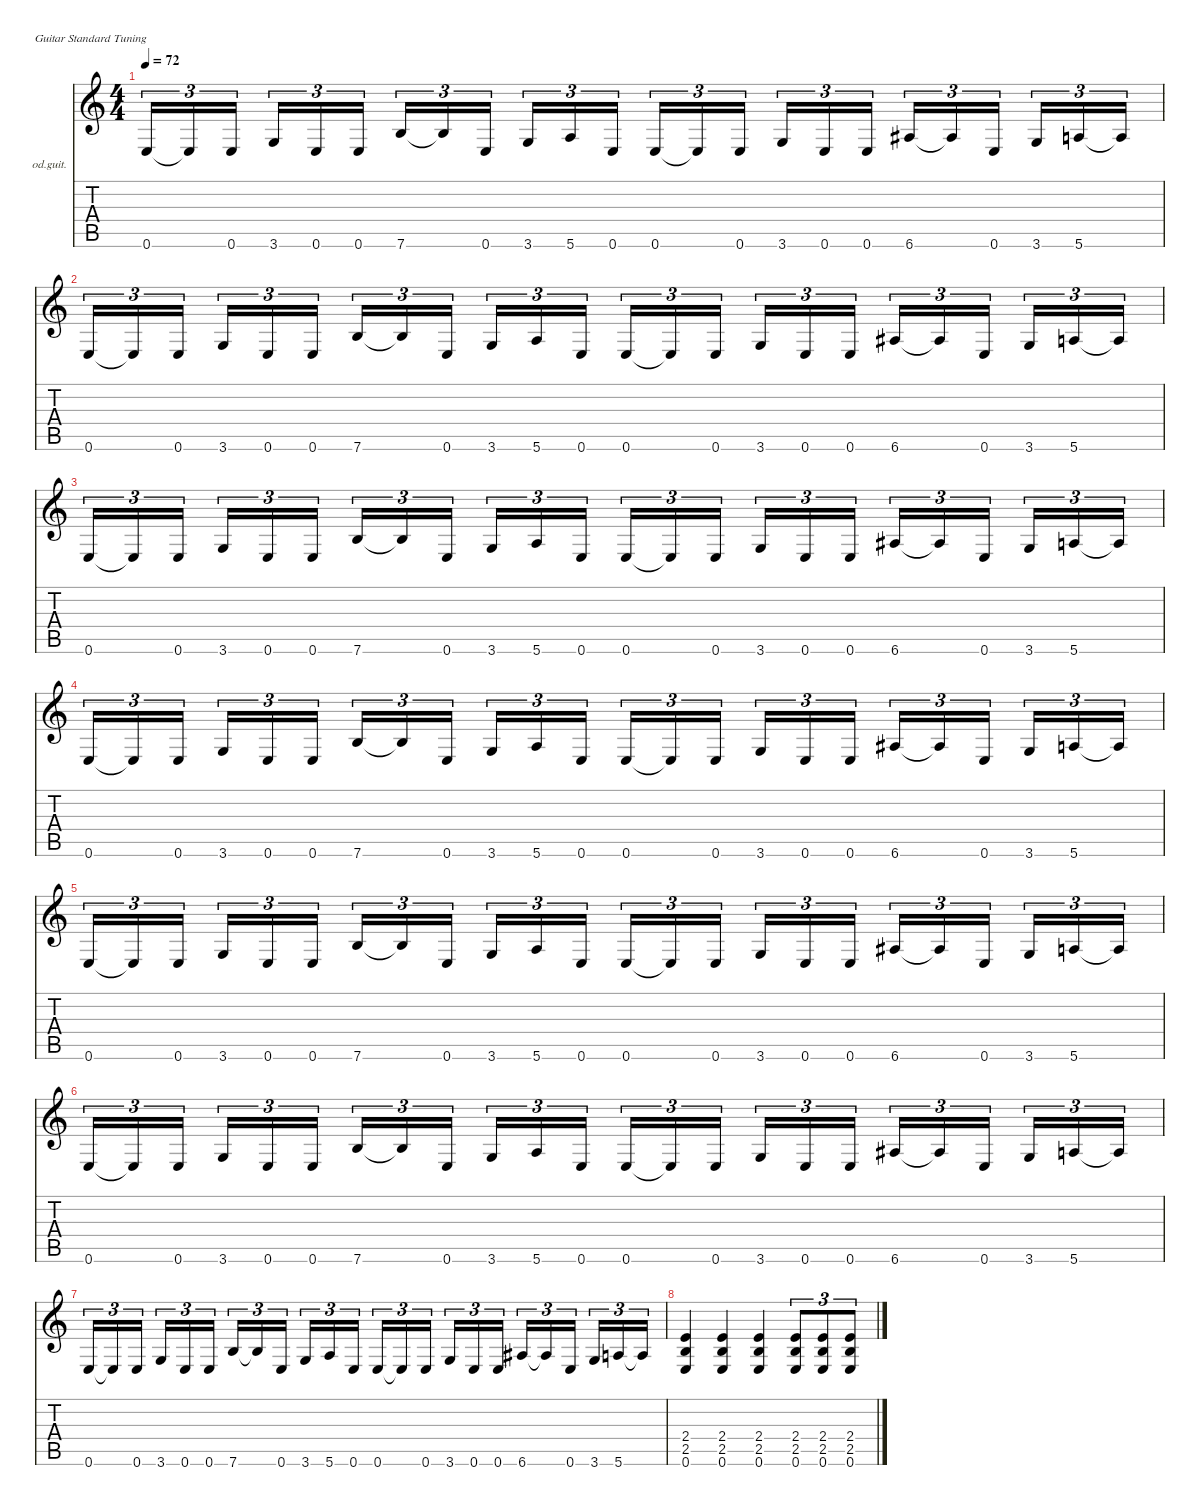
\defaultSystemsLayout 4
\hideDynamics
\bracketExtendMode nobrackets
\firstSystemTrackNameOrientation horizontal
\otherSystemsTrackNameOrientation horizontal
\track ("giorgos" "od.guit.") {instrument overdrivenguitar}
\staff {score tabs}
\tuning (E4 B3 G3 D3 A2 E2)
\ts (4 4)
\tempo 72
\clef g2
\ks c
0.6.16{tu (3 2) dy f beam Up} 0.6{t}.16{tu (3 2) beam Up} 0.6.16{tu (3 2) beam Up} 3.6.16{tu (3 2) beam Up} 0.6.16{tu (3 2) beam Up} 0.6.16{tu (3 2) beam Up} 7.6.16{tu (3 2) beam Up} 7.6{t}.16{tu (3 2) beam Up} 0.6.16{tu (3 2) beam Up} 3.6.16{tu (3 2) beam Up} 5.6.16{tu (3 2) beam Up} 0.6.16{tu (3 2) beam Up} 0.6.16{tu (3 2) beam Up} 0.6{t}.16{tu (3 2) beam Up} 0.6.16{tu (3 2) beam Up} 3.6.16{tu (3 2) beam Up} 0.6.16{tu (3 2) beam Up} 0.6.16{tu (3 2) beam Up} 6.6{acc #}.16{tu (3 2) beam Up} 6.6{t acc #}.16{tu (3 2) beam Up} 0.6.16{tu (3 2) beam Up} 3.6.16{tu (3 2) beam Up} 5.6.16{tu (3 2) beam Up} 5.6{t}.16{tu (3 2) beam Up} |
0.6.16{tu (3 2) beam Up} 0.6{t}.16{tu (3 2) beam Up} 0.6.16{tu (3 2) beam Up} 3.6.16{tu (3 2) beam Up} 0.6.16{tu (3 2) beam Up} 0.6.16{tu (3 2) beam Up} 7.6.16{tu (3 2) beam Up} 7.6{t}.16{tu (3 2) beam Up} 0.6.16{tu (3 2) beam Up} 3.6.16{tu (3 2) beam Up} 5.6.16{tu (3 2) beam Up} 0.6.16{tu (3 2) beam Up} 0.6.16{tu (3 2) beam Up} 0.6{t}.16{tu (3 2) beam Up} 0.6.16{tu (3 2) beam Up} 3.6.16{tu (3 2) beam Up} 0.6.16{tu (3 2) beam Up} 0.6.16{tu (3 2) beam Up} 6.6{acc #}.16{tu (3 2) beam Up} 6.6{t acc #}.16{tu (3 2) beam Up} 0.6.16{tu (3 2) beam Up} 3.6.16{tu (3 2) beam Up} 5.6.16{tu (3 2) beam Up} 5.6{t}.16{tu (3 2) beam Up} |
0.6.16{tu (3 2) beam Up} 0.6{t}.16{tu (3 2) beam Up} 0.6.16{tu (3 2) beam Up} 3.6.16{tu (3 2) beam Up} 0.6.16{tu (3 2) beam Up} 0.6.16{tu (3 2) beam Up} 7.6.16{tu (3 2) beam Up} 7.6{t}.16{tu (3 2) beam Up} 0.6.16{tu (3 2) beam Up} 3.6.16{tu (3 2) beam Up} 5.6.16{tu (3 2) beam Up} 0.6.16{tu (3 2) beam Up} 0.6.16{tu (3 2) beam Up} 0.6{t}.16{tu (3 2) beam Up} 0.6.16{tu (3 2) beam Up} 3.6.16{tu (3 2) beam Up} 0.6.16{tu (3 2) beam Up} 0.6.16{tu (3 2) beam Up} 6.6{acc #}.16{tu (3 2) beam Up} 6.6{t acc #}.16{tu (3 2) beam Up} 0.6.16{tu (3 2) beam Up} 3.6.16{tu (3 2) beam Up} 5.6.16{tu (3 2) beam Up} 5.6{t}.16{tu (3 2) beam Up} |
0.6.16{tu (3 2) beam Up} 0.6{t}.16{tu (3 2) beam Up} 0.6.16{tu (3 2) beam Up} 3.6.16{tu (3 2) beam Up} 0.6.16{tu (3 2) beam Up} 0.6.16{tu (3 2) beam Up} 7.6.16{tu (3 2) beam Up} 7.6{t}.16{tu (3 2) beam Up} 0.6.16{tu (3 2) beam Up} 3.6.16{tu (3 2) beam Up} 5.6.16{tu (3 2) beam Up} 0.6.16{tu (3 2) beam Up} 0.6.16{tu (3 2) beam Up} 0.6{t}.16{tu (3 2) beam Up} 0.6.16{tu (3 2) beam Up} 3.6.16{tu (3 2) beam Up} 0.6.16{tu (3 2) beam Up} 0.6.16{tu (3 2) beam Up} 6.6{acc #}.16{tu (3 2) beam Up} 6.6{t acc #}.16{tu (3 2) beam Up} 0.6.16{tu (3 2) beam Up} 3.6.16{tu (3 2) beam Up} 5.6.16{tu (3 2) beam Up} 5.6{t}.16{tu (3 2) beam Up} |
0.6.16{tu (3 2) beam Up} 0.6{t}.16{tu (3 2) beam Up} 0.6.16{tu (3 2) beam Up} 3.6.16{tu (3 2) beam Up} 0.6.16{tu (3 2) beam Up} 0.6.16{tu (3 2) beam Up} 7.6.16{tu (3 2) beam Up} 7.6{t}.16{tu (3 2) beam Up} 0.6.16{tu (3 2) beam Up} 3.6.16{tu (3 2) beam Up} 5.6.16{tu (3 2) beam Up} 0.6.16{tu (3 2) beam Up} 0.6.16{tu (3 2) beam Up} 0.6{t}.16{tu (3 2) beam Up} 0.6.16{tu (3 2) beam Up} 3.6.16{tu (3 2) beam Up} 0.6.16{tu (3 2) beam Up} 0.6.16{tu (3 2) beam Up} 6.6{acc #}.16{tu (3 2) beam Up} 6.6{t acc #}.16{tu (3 2) beam Up} 0.6.16{tu (3 2) beam Up} 3.6.16{tu (3 2) beam Up} 5.6.16{tu (3 2) beam Up} 5.6{t}.16{tu (3 2) beam Up} |
0.6.16{tu (3 2) beam Up} 0.6{t}.16{tu (3 2) beam Up} 0.6.16{tu (3 2) beam Up} 3.6.16{tu (3 2) beam Up} 0.6.16{tu (3 2) beam Up} 0.6.16{tu (3 2) beam Up} 7.6.16{tu (3 2) beam Up} 7.6{t}.16{tu (3 2) beam Up} 0.6.16{tu (3 2) beam Up} 3.6.16{tu (3 2) beam Up} 5.6.16{tu (3 2) beam Up} 0.6.16{tu (3 2) beam Up} 0.6.16{tu (3 2) beam Up} 0.6{t}.16{tu (3 2) beam Up} 0.6.16{tu (3 2) beam Up} 3.6.16{tu (3 2) beam Up} 0.6.16{tu (3 2) beam Up} 0.6.16{tu (3 2) beam Up} 6.6{acc #}.16{tu (3 2) beam Up} 6.6{t acc #}.16{tu (3 2) beam Up} 0.6.16{tu (3 2) beam Up} 3.6.16{tu (3 2) beam Up} 5.6.16{tu (3 2) beam Up} 5.6{t}.16{tu (3 2) beam Up} |
0.6.16{tu (3 2) beam Up} 0.6{t}.16{tu (3 2) beam Up} 0.6.16{tu (3 2) beam Up} 3.6.16{tu (3 2) beam Up} 0.6.16{tu (3 2) beam Up} 0.6.16{tu (3 2) beam Up} 7.6.16{tu (3 2) beam Up} 7.6{t}.16{tu (3 2) beam Up} 0.6.16{tu (3 2) beam Up} 3.6.16{tu (3 2) beam Up} 5.6.16{tu (3 2) beam Up} 0.6.16{tu (3 2) beam Up} 0.6.16{tu (3 2) beam Up} 0.6{t}.16{tu (3 2) beam Up} 0.6.16{tu (3 2) beam Up} 3.6.16{tu (3 2) beam Up} 0.6.16{tu (3 2) beam Up} 0.6.16{tu (3 2) beam Up} 6.6{acc #}.16{tu (3 2) beam Up} 6.6{t acc #}.16{tu (3 2) beam Up} 0.6.16{tu (3 2) beam Up} 3.6.16{tu (3 2) beam Up} 5.6.16{tu (3 2) beam Up} 5.6{t}.16{tu (3 2) beam Up} |
(0.6 2.5 2.4).4{beam Up} (0.6 2.5 2.4).4{beam Up} (0.6 2.5 2.4).4{beam Up} (0.6 2.5 2.4).8{tu (3 2) beam Up} (0.6 2.5 2.4).8{tu (3 2) beam Up} (0.6 2.5 2.4).8{tu (3 2) beam Up}
